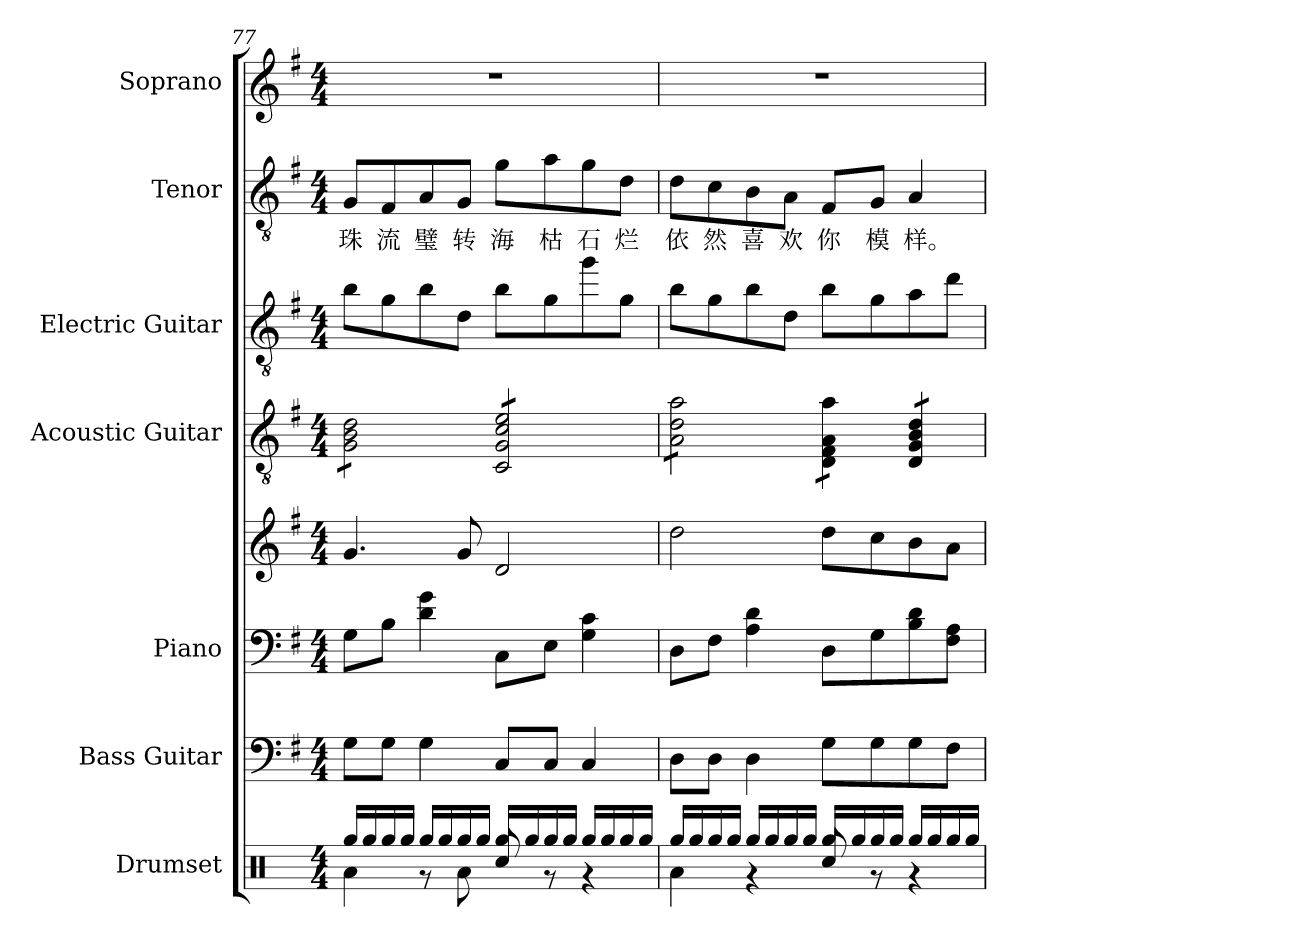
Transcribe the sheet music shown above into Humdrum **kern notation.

**kern	**kern	**kern	**kern	**kern	**kern	**kern	**text	**kern
*part7	*part6	*part5	*part5	*part4	*part3	*part2	*part2	*part1
*staff8	*staff7	*staff6	*staff5	*staff4	*staff3	*staff2	*staff2	*staff1
*I"Drumset	*I"Bass Guitar	*I"Piano	*	*I"Acoustic Guitar	*I"Electric Guitar	*I"Tenor	*	*I"Soprano
*I'Drs.	*I'B. Guit.	*I'Pno.	*	*I'Guit.	*I'El. Guit.	*I'T.	*	*I'S.
*clefX	*clefF4	*clefF4	*clefG2	*clefGv2	*clefGv2	*clefGv2	*	*clefG2
*	*ITrd7c12	*	*	*	*	*	*	*
*k[]	*k[f#]	*k[f#]	*k[f#]	*k[f#]	*k[f#]	*k[f#]	*	*k[f#]
*M4/4	*M4/4	*M4/4	*M4/4	*M4/4	*M4/4	*M4/4	*	*M4/4
=77	=77	=77	=77	=77	=77	=77	=77	=77
*^	*	*	*	*	*	*	*	*
!	!	!	!	!	!	!	!	!LO:LY:b	!
*	*	*	*	*	*tremolo	*	*	*	*
16Rgg/LL	4Ra\	8GG\L	8G\L	4.g/	8G\ 8B\ 8d\L	8b\L	8G/L	珠	1r
16Rgg/	.	.	.	.	.	.	.	.	.
!	!	!	!	!	!	!	!	!LO:LY:b	!
16Rgg/	.	8GG\J	8B\J	.	8G\ 8B\ 8d\	8g\	8F#/	流	.
16Rgg/JJ	.	.	.	.	.	.	.	.	.
!	!	!	!	!	!	!	!	!LO:LY:b	!
16Rgg/LL	8r	4GG\	4d\ 4g\	.	8G\ 8B\ 8d\	8b\	8A/	璧	.
16Rgg/	.	.	.	.	.	.	.	.	.
!	!	!	!	!	!	!	!	!LO:LY:b	!
16Rgg/	8Ra\	.	.	8g/	8G\ 8B\ 8d\J	8d\J	8G/J	转	.
16Rgg/JJ	.	.	.	.	.	.	.	.	.
!	!	!	!	!	!	!	!	!LO:LY:b	!
16Rgg/LL	8Rcc/	8CC/L	8C\L	2d/	8C/ 8G/ 8c/ 8e/L	8b\L	8g\L	海	.
16Rgg/	.	.	.	.	.	.	.	.	.
!	!	!	!	!	!	!	!	!LO:LY:b	!
16Rgg/	8r	8CC/J	8E\J	.	8C/ 8G/ 8c/ 8e/	8g\	8a\	枯	.
16Rgg/JJ	.	.	.	.	.	.	.	.	.
!	!	!	!	!	!	!	!	!LO:LY:b	!
16Rgg/LL	4r	4CC/	4G\ 4c\	.	8C/ 8G/ 8c/ 8e/	8gg\	8g\	石	.
16Rgg/	.	.	.	.	.	.	.	.	.
!	!	!	!	!	!	!	!	!LO:LY:b	!
16Rgg/	.	.	.	.	8C/ 8G/ 8c/ 8e/J	8g\J	8d\J	烂	.
16Rgg/JJ	.	.	.	.	.	.	.	.	.
!!LO:PB:g=z
=78	=78	=78	=78	=78	=78	=78	=78	=78	=78
!	!	!	!	!	!	!	!	!LO:LY:b	!
16Rgg/LL	4Ra\	8DD\L	8D\L	2dd\	8A\ 8d\ 8a\L	8b\L	8d\L	依	1r
16Rgg/	.	.	.	.	.	.	.	.	.
!	!	!	!	!	!	!	!	!LO:LY:b	!
16Rgg/	.	8DD\J	8F#\J	.	8A\ 8d\ 8a\	8g\	8c\	然	.
16Rgg/JJ	.	.	.	.	.	.	.	.	.
!	!	!	!	!	!	!	!	!LO:LY:b	!
16Rgg/LL	4r	4DD\	4A\ 4d\	.	8A\ 8d\ 8a\	8b\	8B\	喜	.
16Rgg/	.	.	.	.	.	.	.	.	.
!	!	!	!	!	!	!	!	!LO:LY:b	!
16Rgg/	.	.	.	.	8A\ 8d\ 8a\J	8d\J	8A\J	欢	.
16Rgg/JJ	.	.	.	.	.	.	.	.	.
!	!	!	!	!	!	!	!	!LO:LY:b	!
16Rgg/LL	8Rcc/	8GG\L	8D\L	8dd\L	8D\ 8F#\ 8A\ 8a\L	8b\L	8F#/L	你	.
16Rgg/	.	.	.	.	.	.	.	.	.
!	!	!	!	!	!	!	!	!LO:LY:b	!
16Rgg/	8r	8GG\	8G\	8cc\	8D\ 8F#\ 8A\ 8a\J	8g\	8G/J	模	.
16Rgg/JJ	.	.	.	.	.	.	.	.	.
!	!	!	!	!	!	!	!	!LO:LY:b	!
16Rgg/LL	4r	8GG\	8B\ 8d\	8b\	8D/ 8G/ 8B/ 8d/L	8a\	4A/	样。	.
16Rgg/	.	.	.	.	.	.	.	.	.
16Rgg/	.	8FF#\J	8F#\ 8A\J	8a\J	8D/ 8G/ 8B/ 8d/J	8dd\J	.	.	.
*	*	*	*	*	*Xtremolo	*	*	*	*
16Rgg/JJ	.	.	.	.	.	.	.	.	.
*v	*v	*	*	*	*	*	*	*	*
=	=	=	=	=	=	=	=	=
*-	*-	*-	*-	*-	*-	*-	*-	*-
